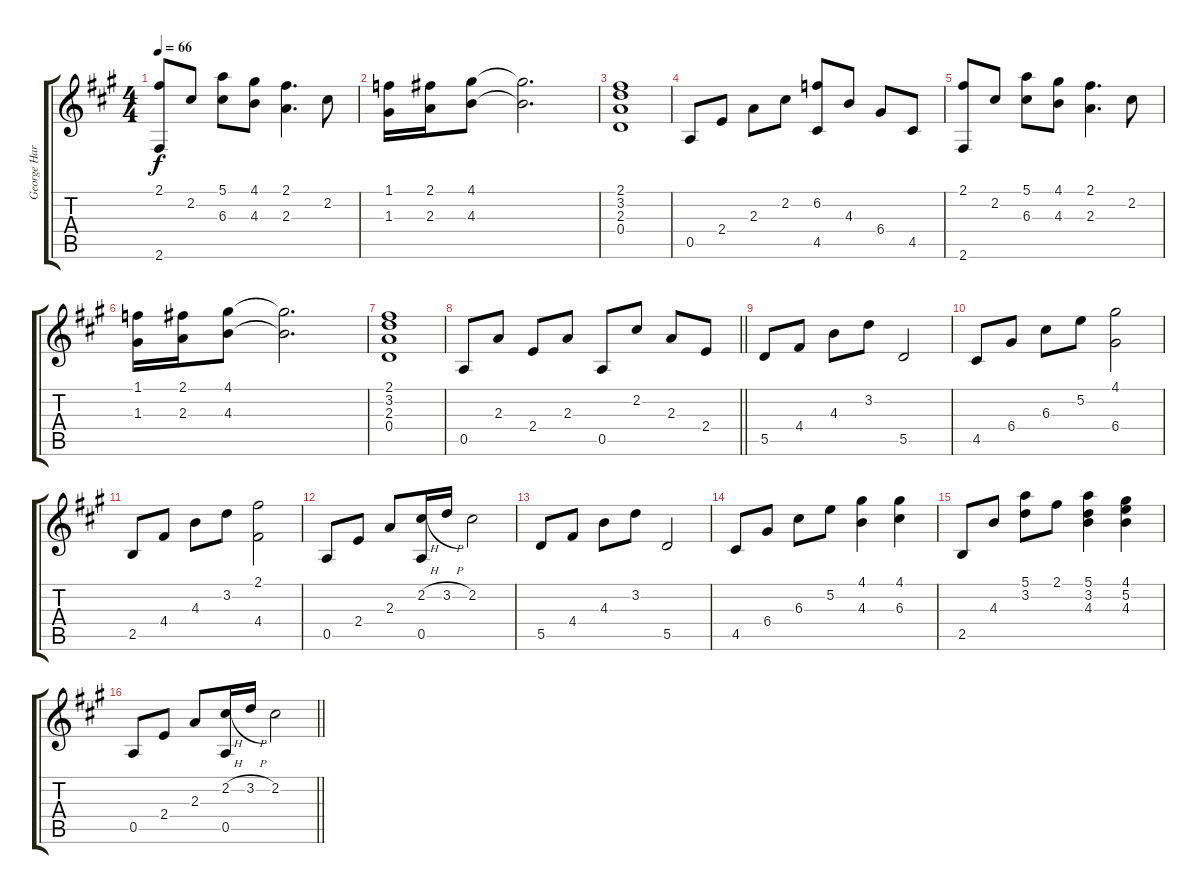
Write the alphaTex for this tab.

\track ("George Harrison - Electric Guitar" "George Har") {instrument electricguitarclean}
\staff {score tabs}
\tuning (E4 B3 G3 D3 A2 E2) {hide}
\ts (4 4)
\tempo 66
\clef g2
\ks a
(2.1 2.6).8{dy f} 2.2.8 (5.1 6.3).8 (4.1 4.3).8 (2.1 2.3).4{d} 2.2.8 |
(1.1 1.3).16 (2.1 2.3).16 (4.1 4.3).8 (4.1{t} 4.3{t}).2{d} |
(2.1 3.2 2.3 0.4).1 |
0.5.8 2.4.8 2.3.8 2.2.8 (6.2 4.5).8 4.3.8 6.4.8 4.5.8 |
(2.1 2.6).8 2.2.8 (5.1 6.3).8 (4.1 4.3).8 (2.1 2.3).4{d} 2.2.8 |
(1.1 1.3).16 (2.1 2.3).16 (4.1 4.3).8 (4.1{t} 4.3{t}).2{d} |
(2.1 3.2 2.3 0.4).1 |
\barLineRight lightlight
0.5.8 2.3.8 2.4.8 2.3.8 0.5.8 2.2.8 2.3.8 2.4.8 |
5.5.8 4.4.8 4.3.8 3.2.8 5.5.2 |
4.5.8 6.4.8 6.3.8 5.2.8 (4.1 6.4).2 |
2.5.8 4.4.8 4.3.8 3.2.8 (2.1 4.4).2 |
0.5.8 2.4.8 2.3.8 (2.2{h} 0.5).16 3.2{h}.16 2.2.2 |
5.5.8 4.4.8 4.3.8 3.2.8 5.5.2 |
4.5.8 6.4.8 6.3.8 5.2.8 (4.1 4.3).4 (4.1 6.3).4 |
2.5.8 4.3.8 (5.1 3.2).8 2.1.8 (5.1 3.2 4.3).4 (4.1 5.2 4.3).4 |
\barLineRight lightlight
0.5.8 2.4.8 2.3.8 (2.2{h} 0.5).16 3.2{h}.16 2.2.2
